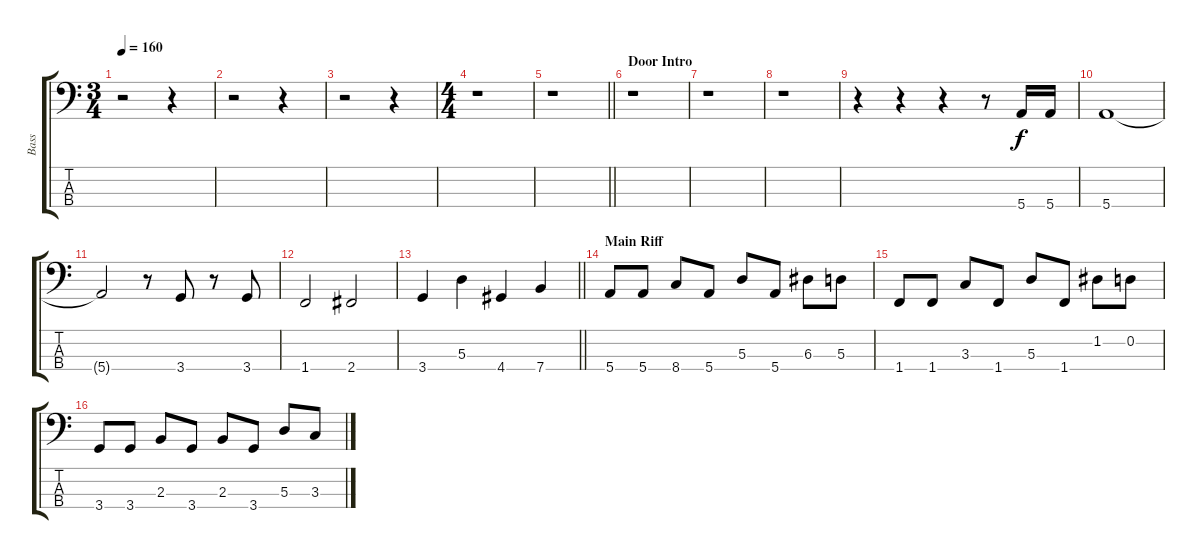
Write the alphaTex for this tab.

\track ("Bass" "Bass") {instrument electricbassfinger}
\staff {score tabs}
\tuning (G2 D2 A1 E1) {hide}
\ts (3 4)
\tempo 160
\clef f4
\ks c
r.2{dy f} r.4 |
r.2 r.4 |
r.2 r.4 |
\ts (4 4)
r.1 |
\barLineRight lightlight
r.1 |
\section ("" "Door Intro")
r.1 |
r.1 |
r.1 |
r.4 r.4 r.4 r.8 5.4.16 5.4.16 |
5.4.1 |
5.4{t}.2 r.8 3.4.8 r.8 3.4.8 |
1.4.2 2.4.2 |
\barLineRight lightlight
3.4.4 5.3.4 4.4.4 7.4.4 |
\section ("" "Main Riff")
5.4.8 5.4.8 8.4.8 5.4.8 5.3.8 5.4.8 6.3.8 5.3.8 |
1.4.8 1.4.8 3.3.8 1.4.8 5.3.8 1.4.8 1.2.8 0.2.8 |
3.4.8 3.4.8 2.3.8 3.4.8 2.3.8 3.4.8 5.3.8 3.3.8
